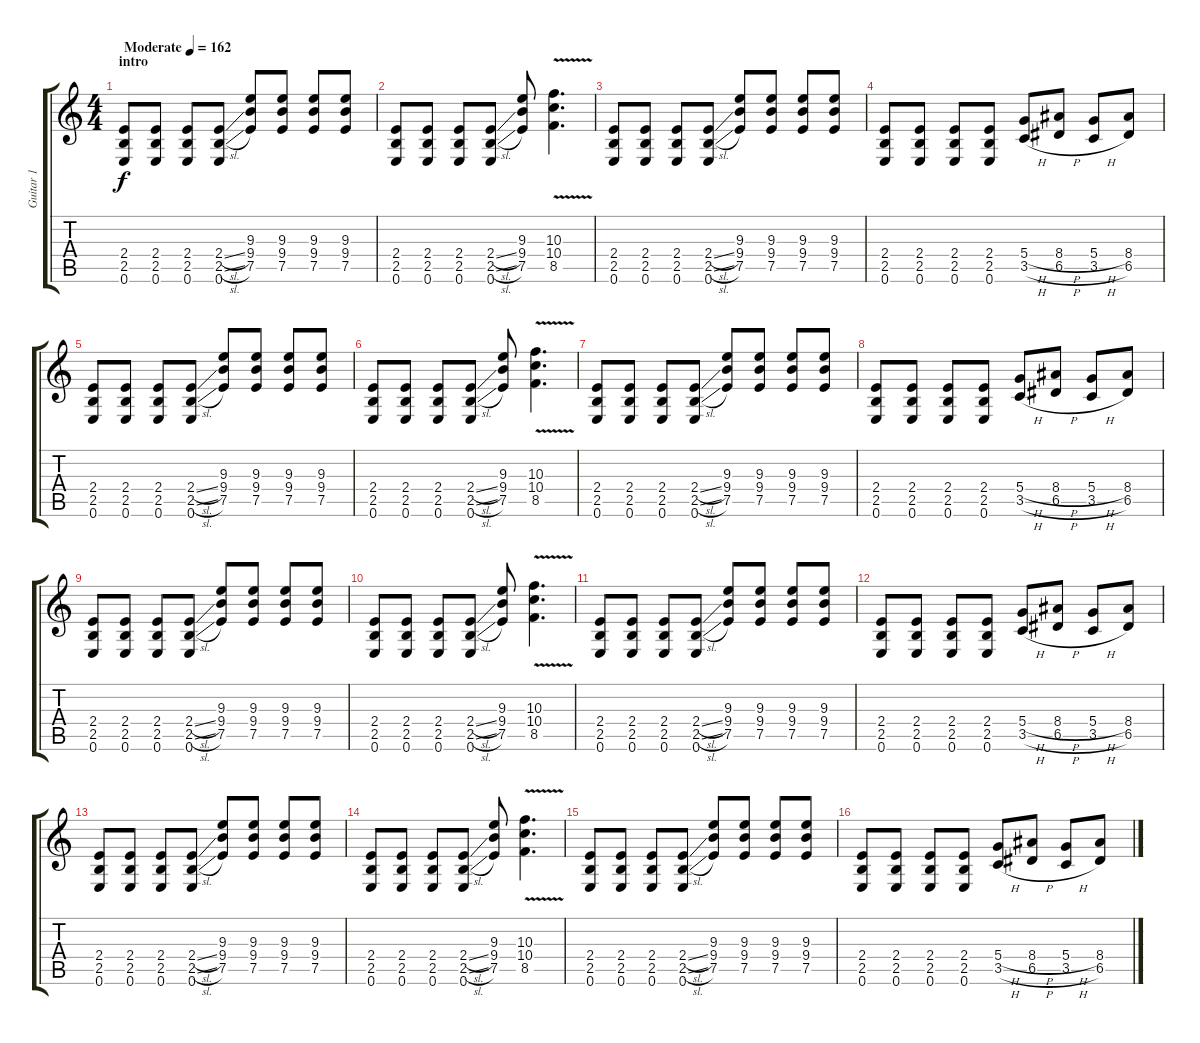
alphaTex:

\track ("Guitar 1" "Guitar 1") {instrument distortionguitar}
\staff {score tabs}
\tuning (E4 B3 G3 D3 A2 E2) {hide}
\ts (4 4)
\section ("" "intro")
\tempo (162 "Moderate")
\clef g2
\ks c
(2.4 2.5 0.6).8{dy f instrument distortionguitar} (2.4 2.5 0.6).8 (2.4 2.5 0.6).8 (2.4{sl} 2.5{sl} 0.6).8 (9.3 9.4 7.5).8 (9.3 9.4 7.5).8 (9.3 9.4 7.5).8 (9.3 9.4 7.5).8 |
(2.4 2.5 0.6).8 (2.4 2.5 0.6).8 (2.4 2.5 0.6).8 (2.4{sl} 2.5{sl} 0.6).8 (9.3 9.4 7.5).8 (10.3{v} 10.4{v} 8.5{v}).4{d} |
(2.4 2.5 0.6).8 (2.4 2.5 0.6).8 (2.4 2.5 0.6).8 (2.4{sl} 2.5{sl} 0.6).8 (9.3 9.4 7.5).8 (9.3 9.4 7.5).8 (9.3 9.4 7.5).8 (9.3 9.4 7.5).8 |
(2.4 2.5 0.6).8 (2.4 2.5 0.6).8 (2.4 2.5 0.6).8 (2.4 2.5 0.6).8 (5.4{h} 3.5{h}).8 (8.4{h} 6.5{h}).8 (5.4{h} 3.5{h}).8 (8.4 6.5).8 |
(2.4 2.5 0.6).8 (2.4 2.5 0.6).8 (2.4 2.5 0.6).8 (2.4{sl} 2.5{sl} 0.6).8 (9.3 9.4 7.5).8 (9.3 9.4 7.5).8 (9.3 9.4 7.5).8 (9.3 9.4 7.5).8 |
(2.4 2.5 0.6).8 (2.4 2.5 0.6).8 (2.4 2.5 0.6).8 (2.4{sl} 2.5{sl} 0.6).8 (9.3 9.4 7.5).8 (10.3{v} 10.4{v} 8.5{v}).4{d} |
(2.4 2.5 0.6).8 (2.4 2.5 0.6).8 (2.4 2.5 0.6).8 (2.4{sl} 2.5{sl} 0.6).8 (9.3 9.4 7.5).8 (9.3 9.4 7.5).8 (9.3 9.4 7.5).8 (9.3 9.4 7.5).8 |
(2.4 2.5 0.6).8 (2.4 2.5 0.6).8 (2.4 2.5 0.6).8 (2.4 2.5 0.6).8 (5.4{h} 3.5{h}).8 (8.4{h} 6.5{h}).8 (5.4{h} 3.5{h}).8 (8.4 6.5).8 |
(2.4 2.5 0.6).8 (2.4 2.5 0.6).8 (2.4 2.5 0.6).8 (2.4{sl} 2.5{sl} 0.6).8 (9.3 9.4 7.5).8 (9.3 9.4 7.5).8 (9.3 9.4 7.5).8 (9.3 9.4 7.5).8 |
(2.4 2.5 0.6).8 (2.4 2.5 0.6).8 (2.4 2.5 0.6).8 (2.4{sl} 2.5{sl} 0.6).8 (9.3 9.4 7.5).8 (10.3{v} 10.4{v} 8.5{v}).4{d} |
(2.4 2.5 0.6).8 (2.4 2.5 0.6).8 (2.4 2.5 0.6).8 (2.4{sl} 2.5{sl} 0.6).8 (9.3 9.4 7.5).8 (9.3 9.4 7.5).8 (9.3 9.4 7.5).8 (9.3 9.4 7.5).8 |
(2.4 2.5 0.6).8 (2.4 2.5 0.6).8 (2.4 2.5 0.6).8 (2.4 2.5 0.6).8 (5.4{h} 3.5{h}).8 (8.4{h} 6.5{h}).8 (5.4{h} 3.5{h}).8 (8.4 6.5).8 |
(2.4 2.5 0.6).8 (2.4 2.5 0.6).8 (2.4 2.5 0.6).8 (2.4{sl} 2.5{sl} 0.6).8 (9.3 9.4 7.5).8 (9.3 9.4 7.5).8 (9.3 9.4 7.5).8 (9.3 9.4 7.5).8 |
(2.4 2.5 0.6).8 (2.4 2.5 0.6).8 (2.4 2.5 0.6).8 (2.4{sl} 2.5{sl} 0.6).8 (9.3 9.4 7.5).8 (10.3{v} 10.4{v} 8.5{v}).4{d} |
(2.4 2.5 0.6).8 (2.4 2.5 0.6).8 (2.4 2.5 0.6).8 (2.4{sl} 2.5{sl} 0.6).8 (9.3 9.4 7.5).8 (9.3 9.4 7.5).8 (9.3 9.4 7.5).8 (9.3 9.4 7.5).8 |
(2.4 2.5 0.6).8 (2.4 2.5 0.6).8 (2.4 2.5 0.6).8 (2.4 2.5 0.6).8 (5.4{h} 3.5{h}).8 (8.4{h} 6.5{h}).8 (5.4{h} 3.5{h}).8 (8.4 6.5).8
